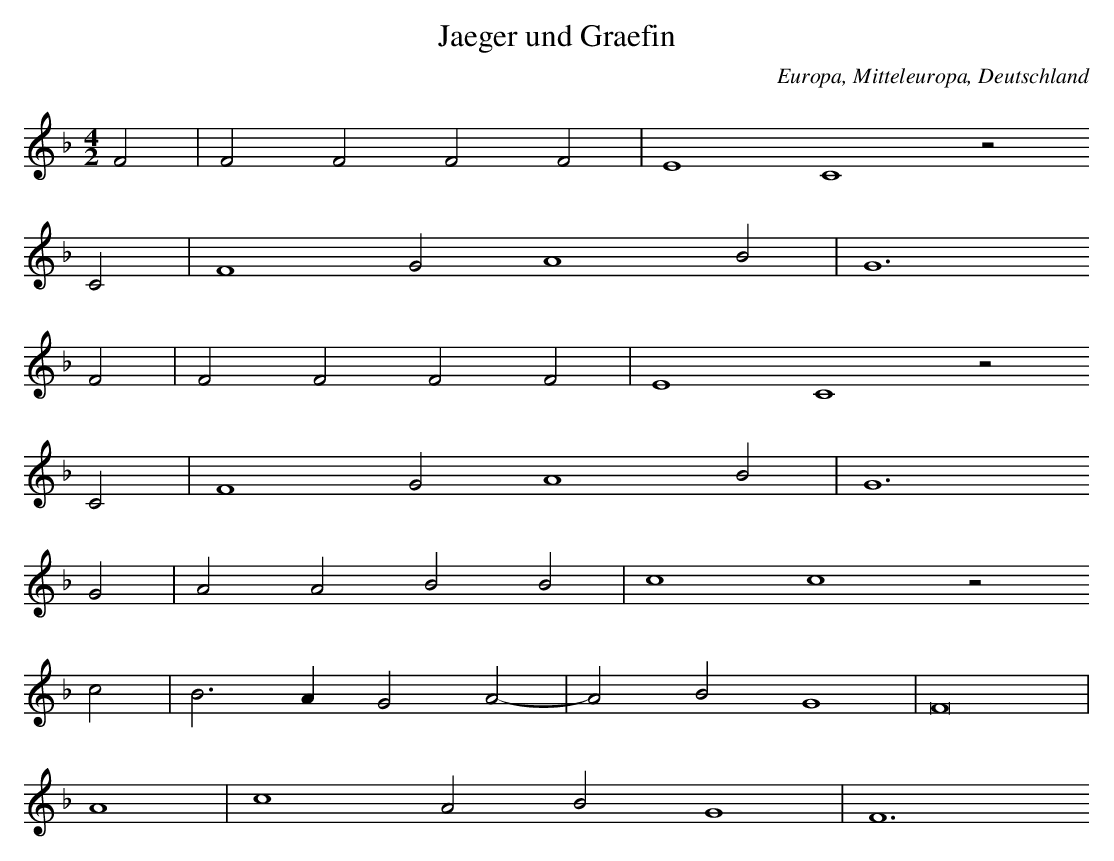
X:1
T: Jaeger und Graefin
O: Europa, Mitteleuropa, Deutschland
M: 4/2
L: 1/4
K: F
F2 | F2F2F2F2 | E4C4z2
C2 | F4G2A4B2 | G6
F2 | F2F2F2F2 | E4C4z2
C2 | F4G2A4B2 | G6
G2 | A2A2B2B2 | c4c4z2
c2 | B3AG2A2- | A2B2G4 | F8 |
A4 | c4A2B2G4 | F6
